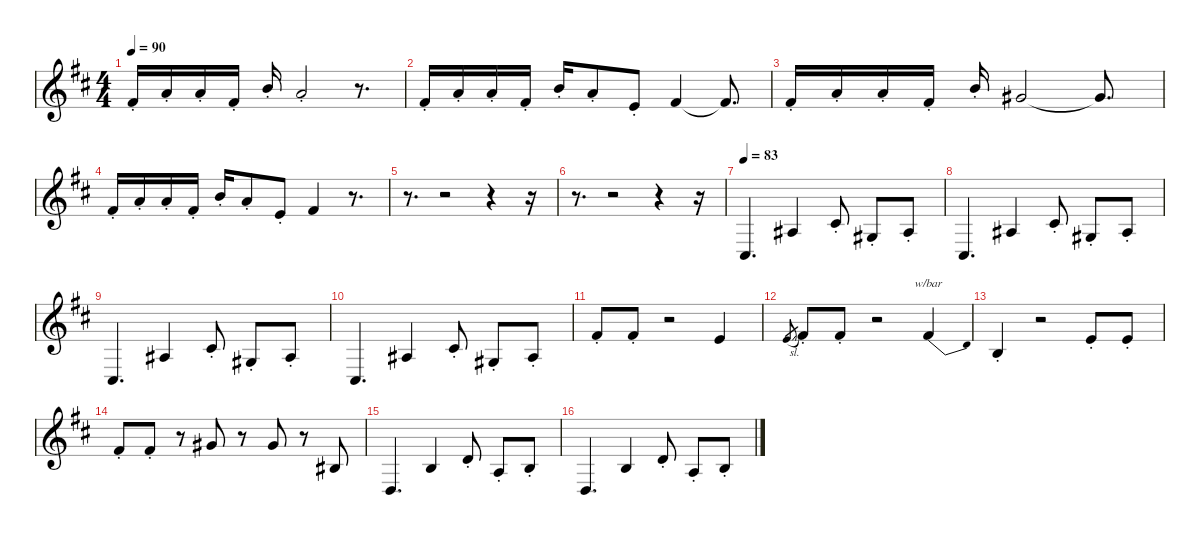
\defaultSystemsLayout 4
\hideDynamics
\bracketExtendMode nobrackets
\singleTrackTrackNamePolicy hidden
\multiTrackTrackNamePolicy hidden
\firstSystemTrackNameMode fullname
\firstSystemTrackNameOrientation horizontal
\otherSystemsTrackNameOrientation horizontal
\track ("Cuivres 2" "tpt.") {instrument trumpet}
\staff {score}
\tuning (E4 B3 G3 D3 A2 E2)
\displaytranspose 2
\ts (4 4)
\tempo 90
\clef g2
\ks d
9.3{st acc #}.16{dy f instrument trumpet beam Up} 8.2{st acc forcenatural}.16{beam Up} 8.2{st acc forcenatural}.16{beam Up} 9.3{st acc #}.16{beam Up} 10.2{st acc forcenatural}.16{beam Up} 8.2{st acc forcenatural}.2{beam Up} r.8{d beam Up} |
9.3{st acc #}.16{beam Up} 8.2{st acc forcenatural}.16{beam Up} 8.2{st acc forcenatural}.16{beam Up} 9.3{st acc #}.16{beam Up} 10.2{st acc forcenatural}.16{beam Up} 8.2{st acc forcenatural}.8{beam Up} 7.3{st acc forcenatural}.8{beam Up} 9.3{acc #}.4{beam Up} 9.3{t acc #}.8{d beam Up} |
9.3{st acc #}.16{beam Up} 8.2{st acc forcenatural}.16{beam Up} 8.2{st acc forcenatural}.16{beam Up} 9.3{st acc #}.16{beam Up} 10.2{st acc forcenatural}.16{beam Up} 7.2{acc #}.2{beam Up} 7.2{t acc #}.8{d beam Up} |
9.3{st acc #}.16{beam Up} 8.2{st acc forcenatural}.16{beam Up} 8.2{st acc forcenatural}.16{beam Up} 9.3{st acc #}.16{beam Up} 10.2{st acc forcenatural}.16{beam Up} 8.2{st acc forcenatural}.8{beam Up} 7.3{st acc forcenatural}.8{beam Up} 9.3{acc #}.4{beam Up} r.8{d beam Up} |
r.8{d beam Down} r.2{beam Down} r.4{beam Down} r.16{beam Down} |
r.8{d beam Down} r.2{beam Down} r.4{beam Down} r.16{beam Down} |
\tempo 83
2.5{acc #}.4{d instrument tuba beam Up} 6.4{acc #}.4{beam Up} 4.3{st acc #}.8{beam Up} 4.4{st acc #}.8{beam Up} 6.4{st acc #}.8{beam Up} |
2.5{acc #}.4{d beam Up} 6.4{acc #}.4{beam Up} 4.3{st acc #}.8{beam Up} 4.4{st acc #}.8{beam Up} 6.4{st acc #}.8{beam Up} |
2.5{acc #}.4{d beam Up} 6.4{acc #}.4{beam Up} 4.3{st acc #}.8{beam Up} 4.4{st acc #}.8{beam Up} 6.4{st acc #}.8{beam Up} |
2.5{acc #}.4{d beam Up} 6.4{acc #}.4{beam Up} 4.3{st acc #}.8{beam Up} 4.4{st acc #}.8{beam Up} 6.4{st acc #}.8{beam Up} |
5.2{st acc #}.8{beam Up} 5.2{st acc #}.8{beam Up} r.2{beam Up} 3.2{acc forcenatural}.4{beam Up} |
3.2{sl acc forcenatural}.8{gr dy pp beam Up} 5.2{st acc #}.8{dy f beam Up} 5.2{st acc #}.8{beam Up} r.2{beam Up} 5.2{acc #}.4{tbe (dive default 0 0 60 -8) beam Up} |
2.3{st acc forcenatural}.4{beam Up} r.2{beam Up} 3.2{st acc forcenatural}.8{beam Up} 3.2{st acc forcenatural}.8{beam Up} |
5.2{st acc #}.8{beam Up} 5.2{st acc #}.8{beam Up} r.8{beam Up} 7.2{acc #}.8{beam Up} r.8{beam Up} 7.2{acc #}.8{beam Up} r.8{beam Up} 3.3{acc #}.8{beam Up} |
3.5{acc forcenatural}.4{d beam Up} 7.4{acc forcenatural}.4{beam Up} 5.3{st acc forcenatural}.8{beam Up} 5.4{st acc forcenatural}.8{beam Up} 7.4{st acc forcenatural}.8{beam Up} |
3.5{acc forcenatural}.4{d beam Up} 7.4{acc forcenatural}.4{beam Up} 5.3{st acc forcenatural}.8{beam Up} 5.4{st acc forcenatural}.8{beam Up} 7.4{st acc forcenatural}.8{beam Up}
